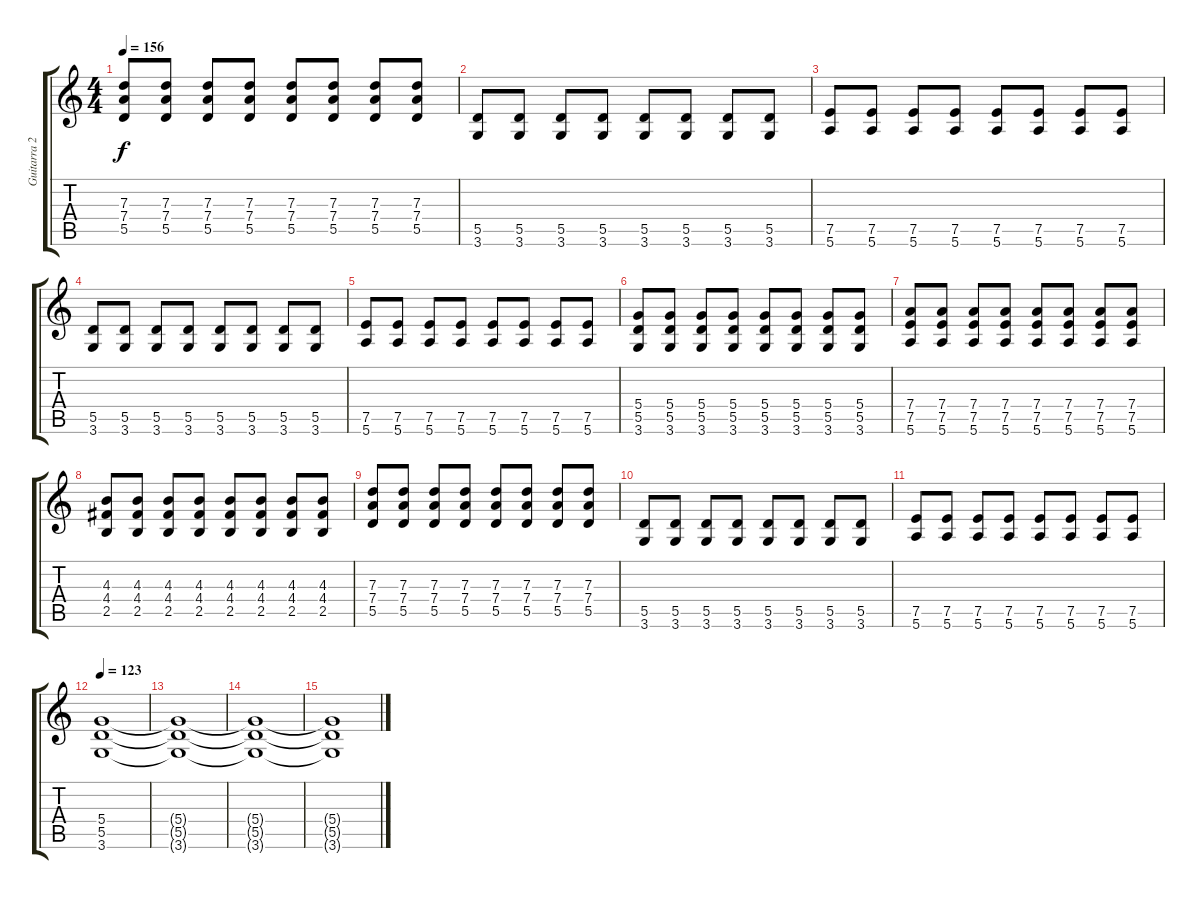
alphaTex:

\track ("Guitarra 2 - Erik" "Guitarra 2") {instrument distortionguitar}
\staff {score tabs}
\tuning (E4 B3 G3 D3 A2 E2) {hide}
\ts (4 4)
\tempo 156
\clef g2
\ks c
(7.3 7.4 5.5).8{dy f} (7.3 7.4 5.5).8 (7.3 7.4 5.5).8 (7.3 7.4 5.5).8 (7.3 7.4 5.5).8 (7.3 7.4 5.5).8 (7.3 7.4 5.5).8 (7.3 7.4 5.5).8 |
(5.5 3.6).8{volume 14 instrument distortionguitar} (5.5 3.6).8 (5.5 3.6).8 (5.5 3.6).8 (5.5 3.6).8 (5.5 3.6).8 (5.5 3.6).8 (5.5 3.6).8 |
(7.5 5.6).8 (7.5 5.6).8 (7.5 5.6).8 (7.5 5.6).8 (7.5 5.6).8 (7.5 5.6).8 (7.5 5.6).8 (7.5 5.6).8 |
(5.5 3.6).8{volume 14 instrument distortionguitar} (5.5 3.6).8 (5.5 3.6).8 (5.5 3.6).8 (5.5 3.6).8 (5.5 3.6).8 (5.5 3.6).8 (5.5 3.6).8 |
(7.5 5.6).8 (7.5 5.6).8 (7.5 5.6).8 (7.5 5.6).8 (7.5 5.6).8 (7.5 5.6).8 (7.5 5.6).8 (7.5 5.6).8 |
(5.4 5.5 3.6).8{volume 14 instrument distortionguitar} (5.4 5.5 3.6).8 (5.4 5.5 3.6).8 (5.4 5.5 3.6).8 (5.4 5.5 3.6).8 (5.4 5.5 3.6).8 (5.4 5.5 3.6).8 (5.4 5.5 3.6).8 |
(7.4 7.5 5.6).8 (7.4 7.5 5.6).8 (7.4 7.5 5.6).8 (7.4 7.5 5.6).8 (7.4 7.5 5.6).8 (7.4 7.5 5.6).8 (7.4 7.5 5.6).8 (7.4 7.5 5.6).8 |
(4.3 4.4 2.5).8 (4.3 4.4 2.5).8 (4.3 4.4 2.5).8 (4.3 4.4 2.5).8 (4.3 4.4 2.5).8 (4.3 4.4 2.5).8 (4.3 4.4 2.5).8 (4.3 4.4 2.5).8 |
(7.3 7.4 5.5).8 (7.3 7.4 5.5).8 (7.3 7.4 5.5).8 (7.3 7.4 5.5).8 (7.3 7.4 5.5).8 (7.3 7.4 5.5).8 (7.3 7.4 5.5).8 (7.3 7.4 5.5).8 |
(5.5 3.6).8{volume 14 instrument distortionguitar} (5.5 3.6).8 (5.5 3.6).8 (5.5 3.6).8 (5.5 3.6).8 (5.5 3.6).8 (5.5 3.6).8 (5.5 3.6).8 |
(7.5 5.6).8 (7.5 5.6).8 (7.5 5.6).8 (7.5 5.6).8 (7.5 5.6).8 (7.5 5.6).8 (7.5 5.6).8 (7.5 5.6).8 |
\tempo 123
(5.4 5.5 3.6).1{volume 2} |
(5.4{t} 5.5{t} 3.6{t}).1 |
(5.4{t} 5.5{t} 3.6{t}).1 |
(5.4{t} 5.5{t} 3.6{t}).1
